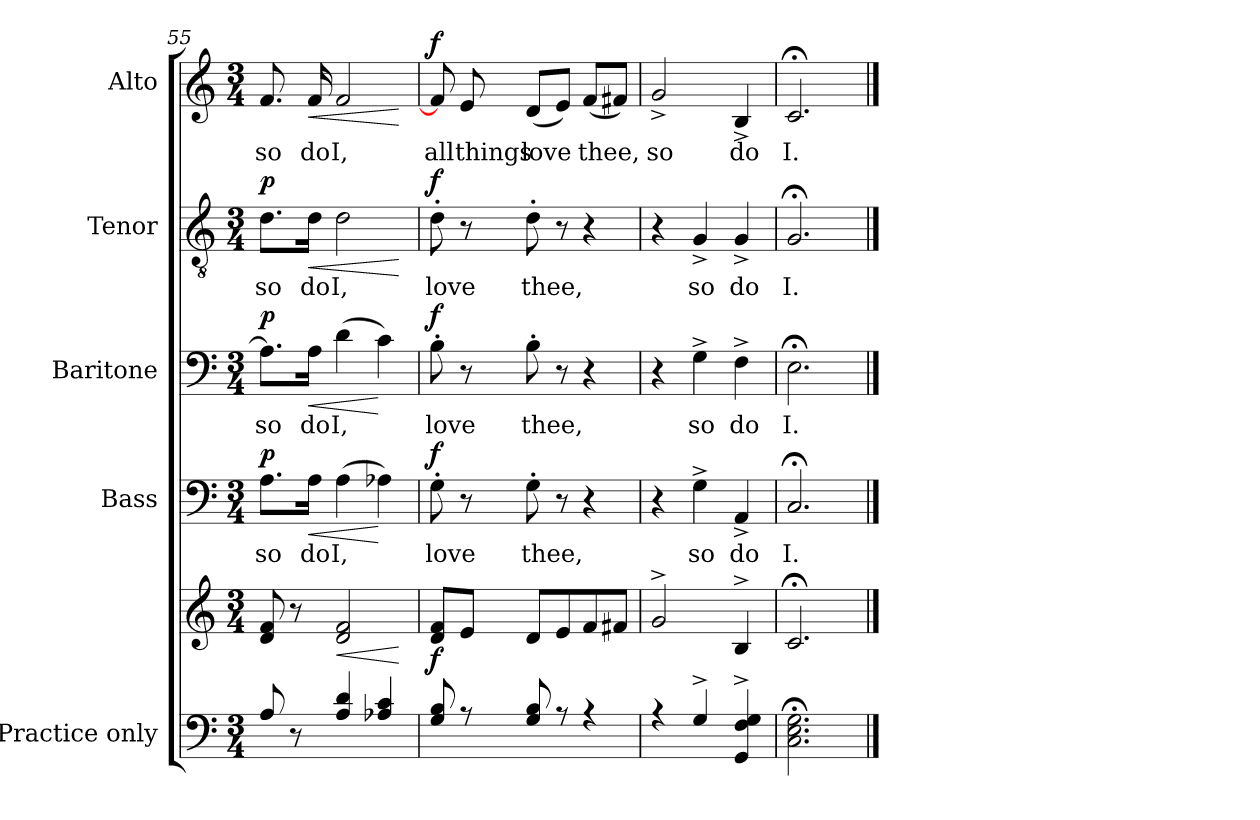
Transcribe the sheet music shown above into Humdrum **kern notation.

**kern	**kern	**dynam	**kern	**text	**dynam	**kern	**text	**dynam	**kern	**text	**dynam	**kern	**text	**dynam
*part5	*part5	*part5	*part4	*part4	*part4	*part3	*part3	*part3	*part2	*part2	*part2	*part1	*part1	*part1
*staff6	*staff5	*staff5/6	*staff4	*staff4	*staff4	*staff3	*staff3	*staff3	*staff2	*staff2	*staff2	*staff1	*staff1	*staff1
*I"Practice only	*	*	*I"Bass	*	*	*I"Baritone	*	*	*I"Tenor	*	*	*I"Alto	*	*
*	*	*	*I'B	*	*	*I'Br	*	*	*I'T	*	*	*I'A	*	*
*clefF4	*clefG2	*	*clefF4	*	*	*clefF4	*	*	*clefGv2	*	*	*clefG2	*	*
*k[]	*k[]	*	*k[]	*	*	*k[]	*	*	*k[]	*	*	*k[]	*	*
*C:	*C:	*	*C:	*	*	*C:	*	*	*C:	*	*	*C:	*	*
*M3/4	*M3/4	*	*M3/4	*	*	*M3/4	*	*	*M3/4	*	*	*M3/4	*	*
=55	=55	=55	=55	=55	=55	=55	=55	=55	=55	=55	=55	=55	=55	=55
*^	*^	*	*	*	*	*	*	*	*	*	*	*	*	*
!	!LO:N:vis=1	!	!LO:N:vis=1	!	!	!LO:LY:b	!LO:DY:b	!	!LO:LY:b	!LO:DY:b	!	!LO:LY:b	!LO:DY:b	!	!LO:LY:b	!
8A/	2.ryy	8d/ 8f/	2.ryy	.	8.A\L	so	p	8.A\L]	so	p	8.d\L	so	p	8.f	so	.
8r	.	8r	.	.	.	.	.	.	.	.	.	.	.	.	.	.
!	!	!	!	!	!	!LO:LY:b	!LO:HP:b	!	!LO:LY:b	!LO:HP:b	!	!LO:LY:b	!LO:HP:b	!	!LO:LY:b	!LO:HP:b
.	.	.	.	.	16A\Jk	do	<	16A\Jk	do	<	16d\Jk	do	<	16f	do	<
!	!	!	!	!LO:HP:b	!	!LO:LY:b	!	!	!LO:LY:b	!	!	!LO:LY:b	!	!	!LO:LY:b	!
4A/ 4d/	.	2d/ 2f/	.	<	(>4A	I,	.	(>4d	I,	.	2d	I,	.	2f	I,	.
4A-X/ 4c/	.	.	.	.	4A-X)	.	[	4c)	.	[	.	.	.	.	.	.
*v	*v	*	*	*	*	*	*	*	*	*	*	*	*	*	*	*
*	*v	*v	*	*	*	*	*	*	*	*	*	*	*	*	*
.	.	[	.	.	.	.	.	.	.	.	[	.	.	[
=56	=56	=56	=56	=56	=56	=56	=56	=56	=56	=56	=56	=56	=56	=56
*^	*^	*	*	*	*	*	*	*	*	*	*	*	*	*
!	!LO:N:vis=1	!	!LO:N:vis=1	!LO:DY:b	!	!LO:LY:b	!LO:DY:b	!	!LO:LY:b	!LO:DY:b	!	!LO:LY:b	!LO:DY:b	!	!LO:LY:b	!LO:DY:b
8G/ 8B/	2.ryy	8d 8fL	2.ryy	f	8G'	love	f	8B'	love	f	8d'	love	f	8f]	all	f
!	!	!	!	!	!	!	!	!	!	!	!	!	!	!	!LO:LY:b	!
8r	.	8eJ	.	.	8r	.	.	8r	.	.	8r	.	.	8e	things	.
!	!	!	!	!	!	!LO:LY:b	!	!	!LO:LY:b	!	!	!LO:LY:b	!	!	!LO:LY:b	!
8G/ 8B/	.	8dL	.	.	8G'	thee,	.	8B'	thee,	.	8d'	thee,	.	(<8dL	love	.
8r	.	8e	.	.	8r	.	.	8r	.	.	8r	.	.	8eJ)	.	.
!	!	!	!	!	!	!	!	!	!	!	!	!	!	!	!LO:LY:b	!
4r	.	8f	.	.	4r	.	.	4r	.	.	4r	.	.	(<8fL	thee,	.
.	.	8f#XJ	.	.	.	.	.	.	.	.	.	.	.	8f#XJ)	.	.
=57	=57	=57	=57	=57	=57	=57	=57	=57	=57	=57	=57	=57	=57	=57	=57	=57
!	!LO:N:vis=1	!	!LO:N:vis=1	!	!	!	!	!	!	!	!	!	!	!	!LO:LY:b	!
4r	2.ryy	2g^	2.ryy	.	4r	.	.	4r	.	.	4r	.	.	2g^	so	.
!	!	!	!	!	!	!LO:LY:b	!	!	!LO:LY:b	!	!	!LO:LY:b	!	!	!	!
4G^/	.	.	.	.	4G^	so	.	4G^	so	.	4G^	so	.	.	.	.
!	!	!	!	!	!	!LO:LY:b	!	!	!LO:LY:b	!	!	!LO:LY:b	!	!	!LO:LY:b	!
4GG/^ 4F/^ 4G/^	.	4B^	.	.	4AA^	do	.	4F^	do	.	4G^	do	.	4B^	do	.
=58	=58	=58	=58	=58	=58	=58	=58	=58	=58	=58	=58	=58	=58	=58	=58	=58
!	!LO:N:vis=1	!	!LO:N:vis=1	!	!	!LO:LY:b	!	!	!LO:LY:b	!	!	!LO:LY:b	!	!	!LO:LY:b	!
2.C\; 2.E\; 2.G\;	2.ryy	2.c;<	2.ryy	.	2.C;<	I.	.	2.E;<	I.	.	2.G;<	I.	.	2.c;<	I.	.
*v	*v	*	*	*	*	*	*	*	*	*	*	*	*	*	*	*
*	*v	*v	*	*	*	*	*	*	*	*	*	*	*	*	*
==	==	==	==	==	==	==	==	==	==	==	==	==	==	==
*-	*-	*-	*-	*-	*-	*-	*-	*-	*-	*-	*-	*-	*-	*-
